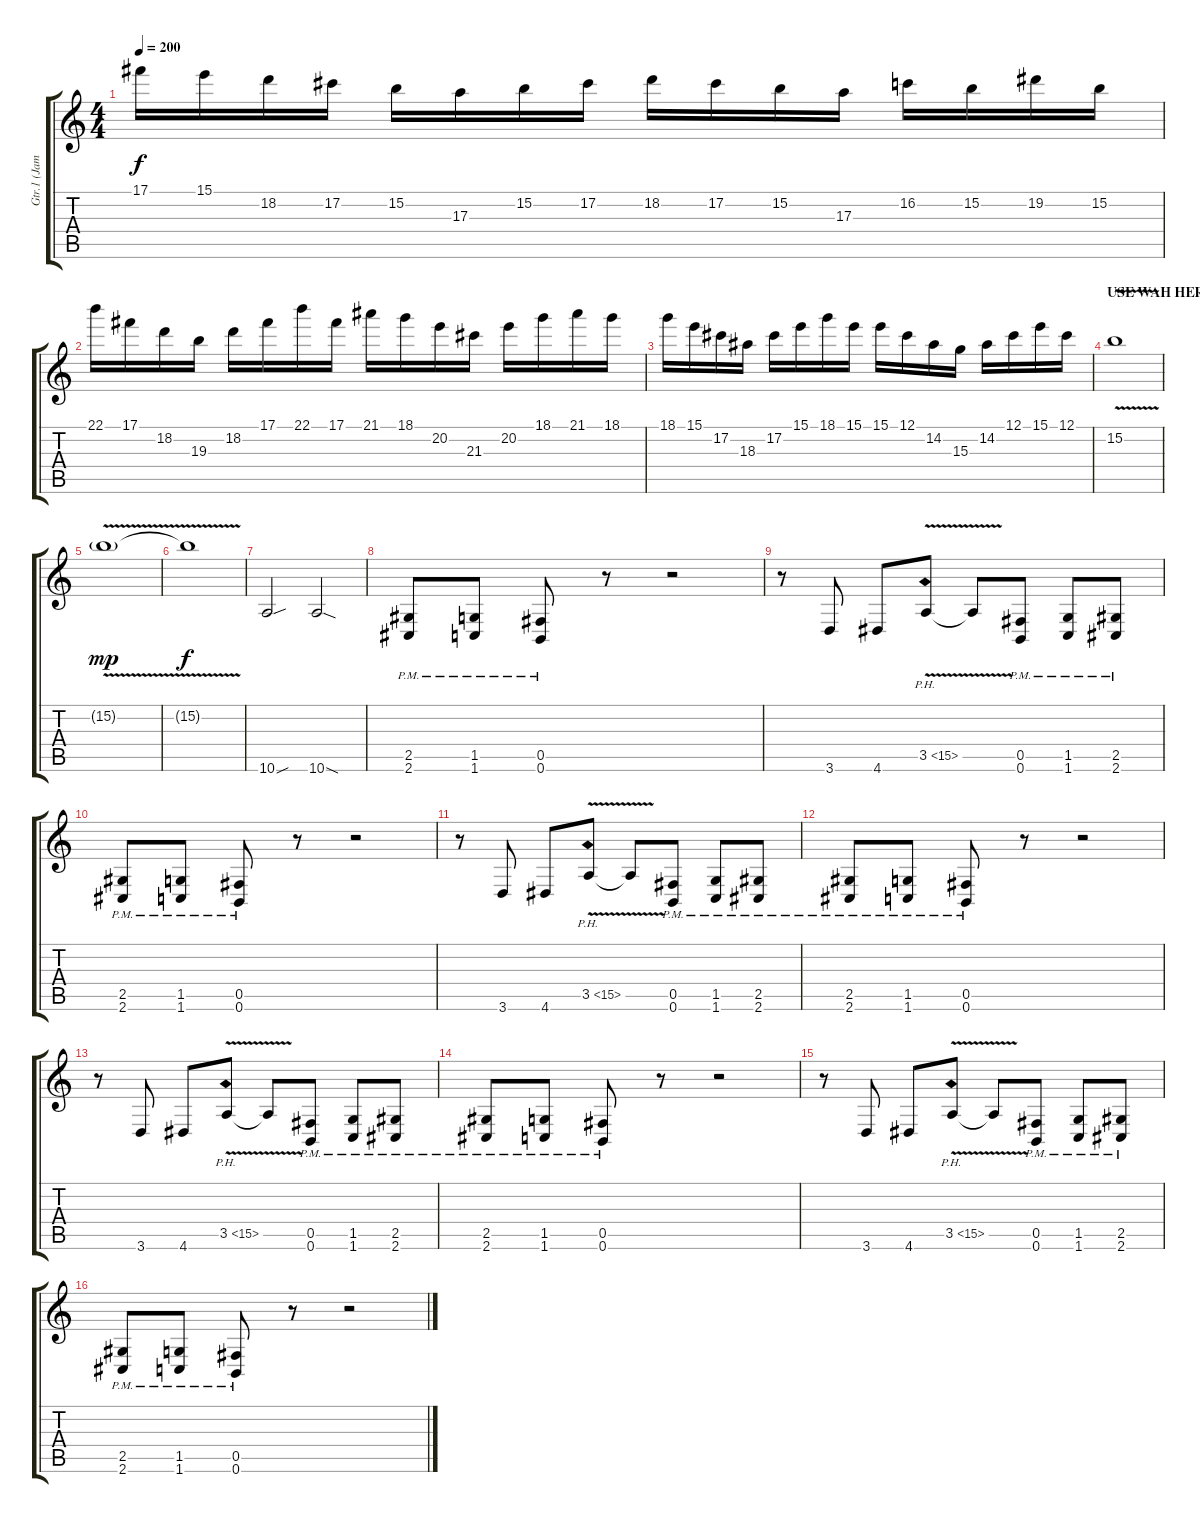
\track ("Gtr.1 (James Root)" "Gtr.1 (Jam") {instrument distortionguitar}
\staff {score tabs}
\tuning (Db4 Ab3 E3 B2 Gb2 B1) {hide}
\ts (4 4)
\tempo 200
\clef g2
\ks c
17.1.16{dy f} 15.1.16 18.2.16 17.2.16 15.2.16 17.3.16 15.2.16 17.2.16 18.2.16 17.2.16 15.2.16 17.3.16 16.2.16 15.2.16 19.2.16 15.2.16 |
22.1.16 17.1.16 18.2.16 19.3.16 18.2.16 17.1.16 22.1.16 17.1.16 21.1.16 18.1.16 20.2.16 21.3.16 20.2.16 18.1.16 21.1.16 18.1.16 |
18.1.16 15.1.16 17.2.16 18.3.16 17.2.16 15.1.16 18.1.16 15.1.16 15.1.16 12.1.16 14.2.16 15.3.16 14.2.16 12.1.16 15.1.16 12.1.16 |
\section ("" "USE WAH HERE")
15.2{v}.1 |
15.2{v g}.1{dy mp} |
15.2{t}.1{dy f} |
10.6{sou}.2 10.6{sod}.2 |
(2.5{pm} 2.6{pm}).8 (1.5{pm} 1.6{pm}).8 (0.5{pm} 0.6{pm}).8 r.8 r.2 |
r.8 3.6.8 4.6.8 3.5{ph 12 v}.8 3.5{t}.8 (0.5{pm} 0.6{pm}).8 (1.5{pm} 1.6{pm}).8 (2.5{pm} 2.6{pm}).8 |
(2.5{pm} 2.6{pm}).8 (1.5{pm} 1.6{pm}).8 (0.5{pm} 0.6{pm}).8 r.8 r.2 |
r.8 3.6.8 4.6.8 3.5{ph 12 v}.8 3.5{t}.8 (0.5{pm} 0.6{pm}).8 (1.5{pm} 1.6{pm}).8 (2.5{pm} 2.6{pm}).8 |
(2.5{pm} 2.6{pm}).8 (1.5{pm} 1.6{pm}).8 (0.5{pm} 0.6{pm}).8 r.8 r.2 |
r.8 3.6.8 4.6.8 3.5{ph 12 v}.8 3.5{t}.8 (0.5{pm} 0.6{pm}).8 (1.5{pm} 1.6{pm}).8 (2.5{pm} 2.6{pm}).8 |
(2.5{pm} 2.6{pm}).8 (1.5{pm} 1.6{pm}).8 (0.5{pm} 0.6{pm}).8 r.8 r.2 |
r.8 3.6.8 4.6.8 3.5{ph 12 v}.8 3.5{t}.8 (0.5{pm} 0.6{pm}).8 (1.5{pm} 1.6{pm}).8 (2.5{pm} 2.6{pm}).8 |
(2.5{pm} 2.6{pm}).8 (1.5{pm} 1.6{pm}).8 (0.5{pm} 0.6{pm}).8 r.8 r.2
